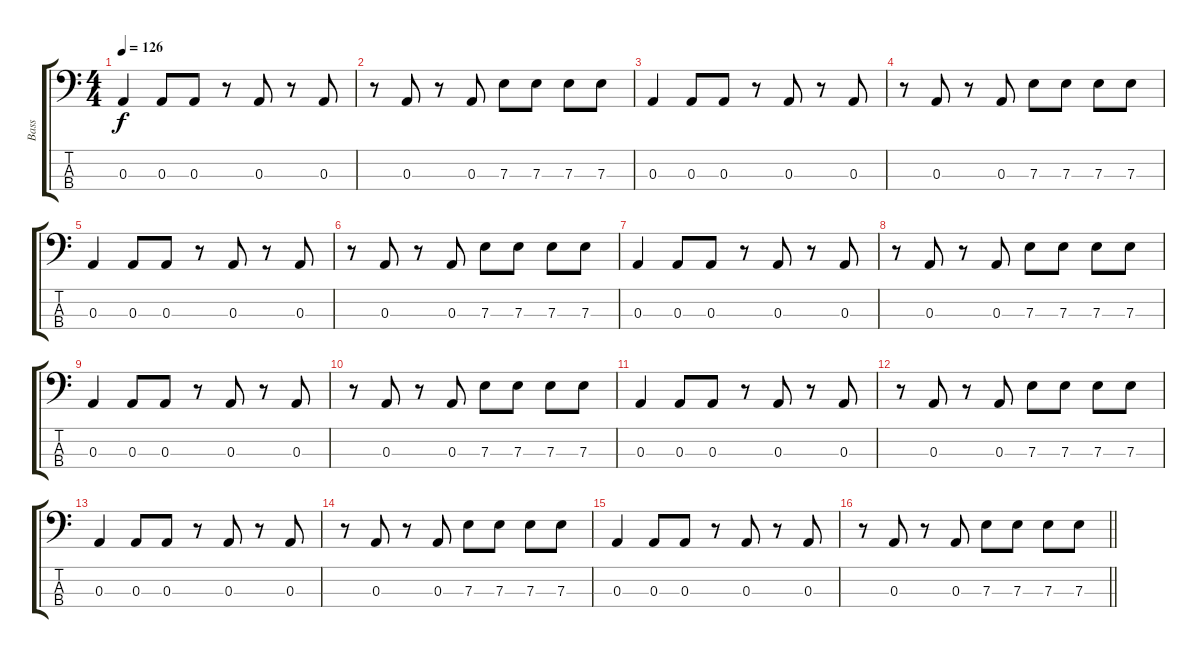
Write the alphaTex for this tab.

\track ("Bass" "Bass") {instrument electricbassfinger}
\staff {score tabs}
\tuning (G2 D2 A1 E1) {hide}
\ts (4 4)
\tempo 126
\clef f4
\ks c
0.3.4{dy f} 0.3.8 0.3.8 r.8 0.3.8 r.8 0.3.8 |
r.8 0.3.8 r.8 0.3.8 7.3.8 7.3.8 7.3.8 7.3.8 |
0.3.4 0.3.8 0.3.8 r.8 0.3.8 r.8 0.3.8 |
r.8 0.3.8 r.8 0.3.8 7.3.8 7.3.8 7.3.8 7.3.8 |
0.3.4 0.3.8 0.3.8 r.8 0.3.8 r.8 0.3.8 |
r.8 0.3.8 r.8 0.3.8 7.3.8 7.3.8 7.3.8 7.3.8 |
0.3.4 0.3.8 0.3.8 r.8 0.3.8 r.8 0.3.8 |
r.8 0.3.8 r.8 0.3.8 7.3.8 7.3.8 7.3.8 7.3.8 |
0.3.4 0.3.8 0.3.8 r.8 0.3.8 r.8 0.3.8 |
r.8 0.3.8 r.8 0.3.8 7.3.8 7.3.8 7.3.8 7.3.8 |
0.3.4 0.3.8 0.3.8 r.8 0.3.8 r.8 0.3.8 |
r.8 0.3.8 r.8 0.3.8 7.3.8 7.3.8 7.3.8 7.3.8 |
0.3.4 0.3.8 0.3.8 r.8 0.3.8 r.8 0.3.8 |
r.8 0.3.8 r.8 0.3.8 7.3.8 7.3.8 7.3.8 7.3.8 |
0.3.4 0.3.8 0.3.8 r.8 0.3.8 r.8 0.3.8 |
\barLineRight lightlight
r.8 0.3.8 r.8 0.3.8 7.3.8 7.3.8 7.3.8 7.3.8
